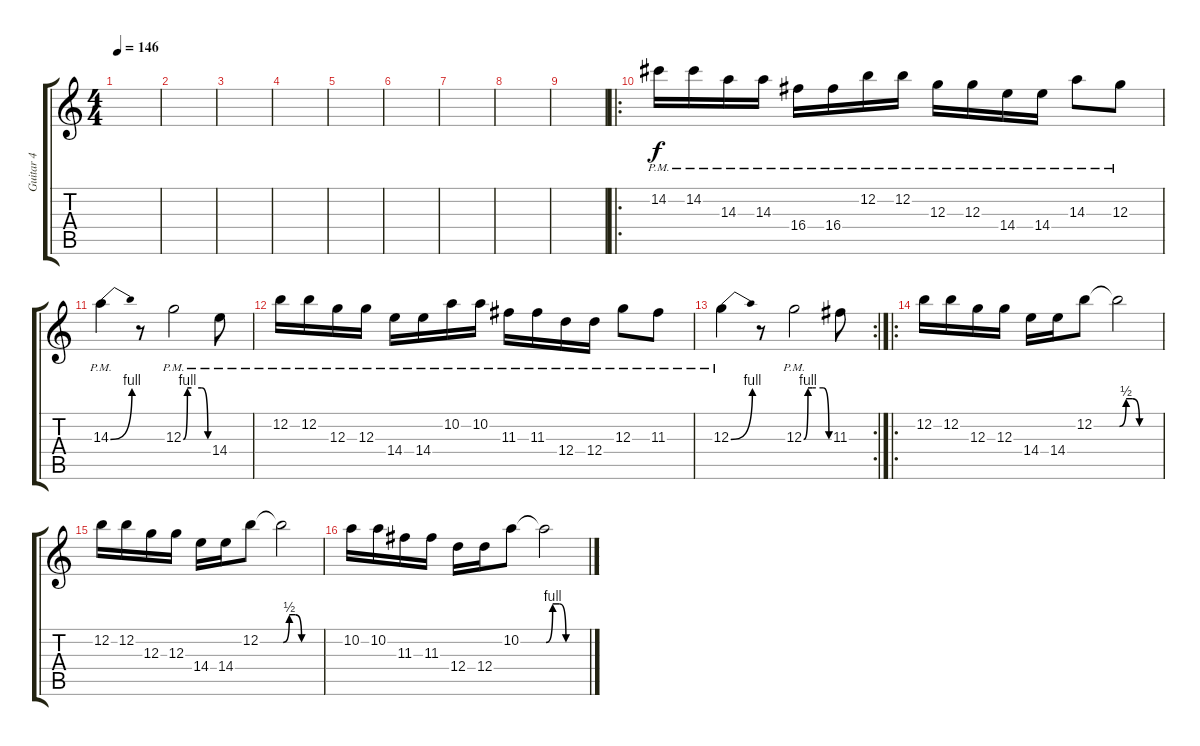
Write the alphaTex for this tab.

\track ("Guitar 4" "Guitar 4") {instrument overdrivenguitar}
\staff {score tabs}
\tuning (E4 B3 G3 D3 A2 E2) {hide}
\ts (4 4)
\tempo 146
\clef g2
\ks c
|
|
|
|
|
|
|
|
|
\ro
14.2{pm}.16{volume 14} 14.2{pm}.16 14.3{pm}.16 14.3{pm}.16 16.4{pm}.16 16.4{pm}.16 12.2{pm}.16 12.2{pm}.16 12.3{pm}.16 12.3{pm}.16 14.4{pm}.16 14.4{pm}.16 14.3{pm}.8 12.3{pm}.8 |
14.3{be (bend 0 0 60 4) pm}.4 r.8 12.3{be (custom 0 0 10 4 20 4 45 4 60 0) pm}.2 14.4{pm}.8 |
12.2{pm}.16 12.2{pm}.16 12.3{pm}.16 12.3{pm}.16 14.4{pm}.16 14.4{pm}.16 10.2{pm}.16 10.2{pm}.16 11.3{pm}.16 11.3{pm}.16 12.4{pm}.16 12.4{pm}.16 12.3{pm}.8 11.3{pm}.8 |
\rc 2
12.3{be (bend 0 0 60 4) pm}.4 r.8 12.3{be (custom 0 0 10 4 20 4 46 4 60 0) pm}.2 11.3.8 |
\ro
12.2.16 12.2.16 12.3.16 12.3.16 14.4.16 14.4.16 12.2.8 12.2{be (custom 0 0 10 2 20 2 30 0 60 0) t}.2 |
12.2.16 12.2.16 12.3.16 12.3.16 14.4.16 14.4.16 12.2.8 12.2{be (custom 0 0 10 2 20 2 30 0 60 0) t}.2 |
10.2.16 10.2.16 11.3.16 11.3.16 12.4.16 12.4.16 10.2.8 10.2{be (custom 0 0 10 4 20 4 30 0 60 0) t}.2
